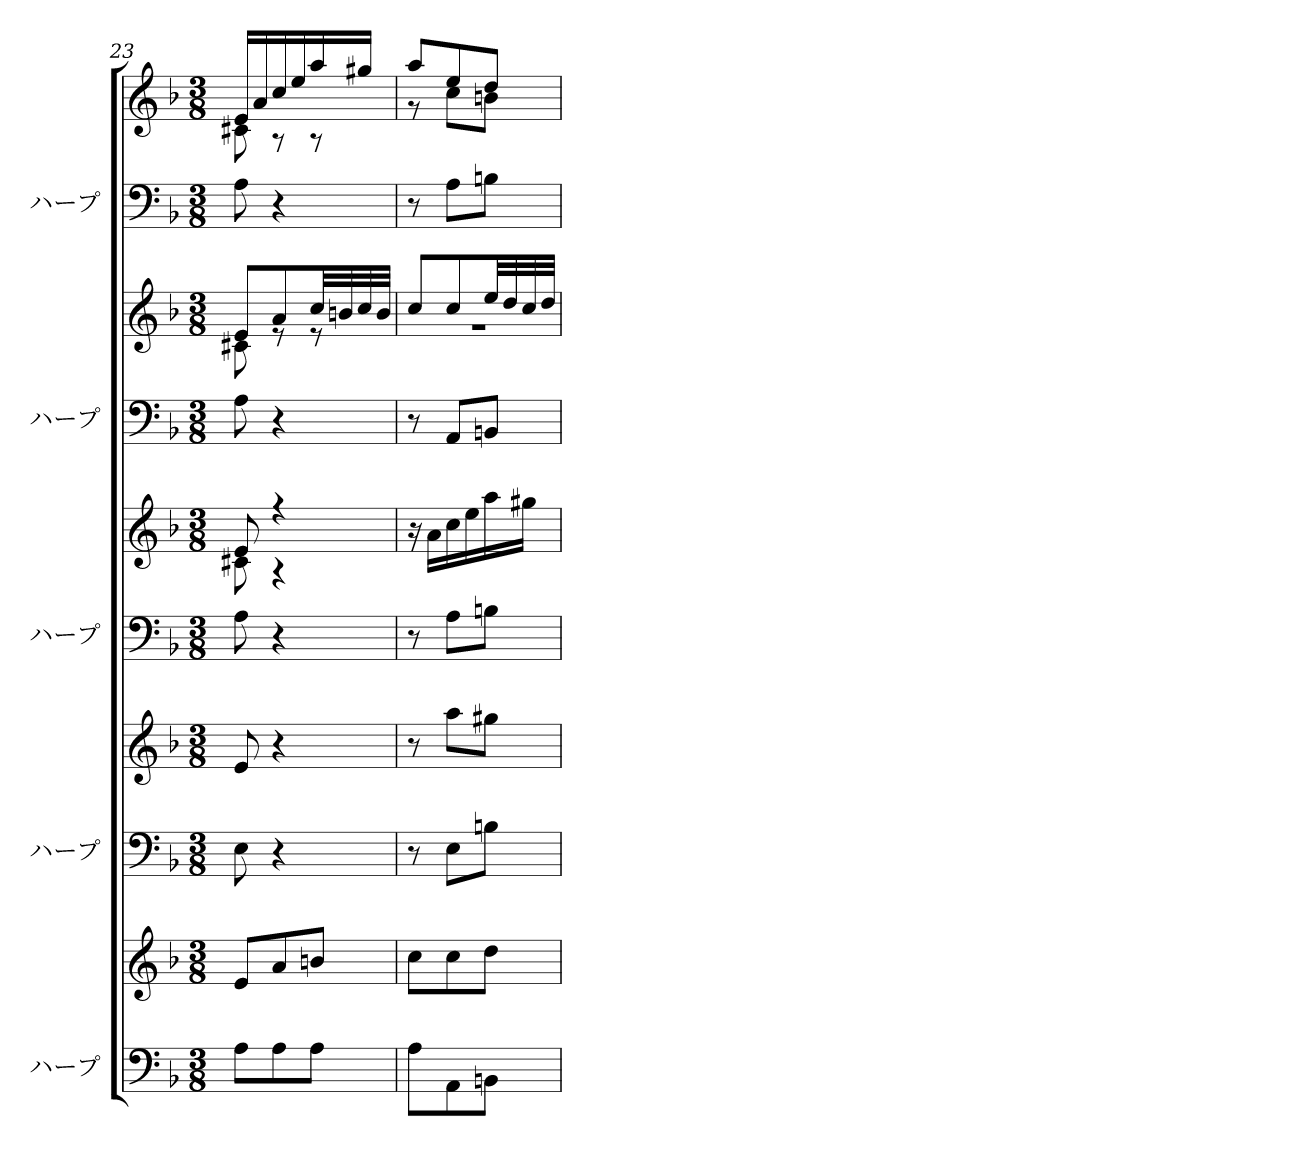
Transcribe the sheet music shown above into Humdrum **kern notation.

**kern	**kern	**kern	**kern	**kern	**kern	**kern	**kern	**kern	**kern
*part5	*part5	*part4	*part4	*part3	*part3	*part2	*part2	*part1	*part1
*staff10	*staff9	*staff8	*staff7	*staff6	*staff5	*staff4	*staff3	*staff2	*staff1
*I"ハープ	*	*I"ハープ	*	*I"ハープ	*	*I"ハープ	*	*I"ハープ	*
!!LO:PB:g=z
*clefF4	*clefG2	*clefF4	*clefG2	*clefF4	*clefG2	*clefF4	*clefG2	*clefF4	*clefG2
*k[b-]	*k[b-]	*k[b-]	*k[b-]	*k[b-]	*k[b-]	*k[b-]	*k[b-]	*k[b-]	*k[b-]
*M3/8	*M3/8	*M3/8	*M3/8	*M3/8	*M3/8	*M3/8	*M3/8	*M3/8	*M3/8
=23	=23	=23	=23	=23	=23	=23	=23	=23	=23
*	*	*	*	*	*^	*	*^	*	*^
8A\L	8e/L	8E\	8e/	8A\	8e/	8c#X\	8A\	8e/L	8c#X\	8A\	16e/LL	8c#X\
.	.	.	.	.	.	.	.	.	.	.	16a/	.
8A\	8a/	4r	4r	4r	4r	4r	4r	8a/	8re	4r	16cc/	8r
.	.	.	.	.	.	.	.	.	.	.	16ee/	.
8A\J	8bn/J	.	.	.	.	.	.	32cc/LL	8re	.	16aa/	8r
.	.	.	.	.	.	.	.	32bn/	.	.	.	.
.	.	.	.	.	.	.	.	32cc/	.	.	16gg#X/JJ	.
.	.	.	.	.	.	.	.	32b/JJJ	.	.	.	.
*	*	*	*	*	*v	*v	*	*	*	*	*	*
=24	=24	=24	=24	=24	=24	=24	=24	=24	=24	=24	=24
8A\L	8cc\L	8r	8r	8r	16r	8r	8cc/L	4.r	8r	8aa/L	8r
.	.	.	.	.	16a\LL	.	.	.	.	.	.
8AA\	8cc\	8E\L	8aa\L	8A\L	16cc\	8AA/L	8cc/	.	8A\L	8ee/	8cc\L
.	.	.	.	.	16ee\	.	.	.	.	.	.
8BBn\J	8dd\J	8Bn\J	8gg#X\J	8Bn\J	16aa\	8BBn/J	32ee/LL	.	8Bn\J	8dd/J	8bn\J
.	.	.	.	.	.	.	32dd/	.	.	.	.
.	.	.	.	.	16gg#X\JJ	.	32cc/	.	.	.	.
.	.	.	.	.	.	.	32dd/JJJ	.	.	.	.
*	*	*	*	*	*	*	*v	*v	*	*v	*v
=	=	=	=	=	=	=	=	=	=
*-	*-	*-	*-	*-	*-	*-	*-	*-	*-
